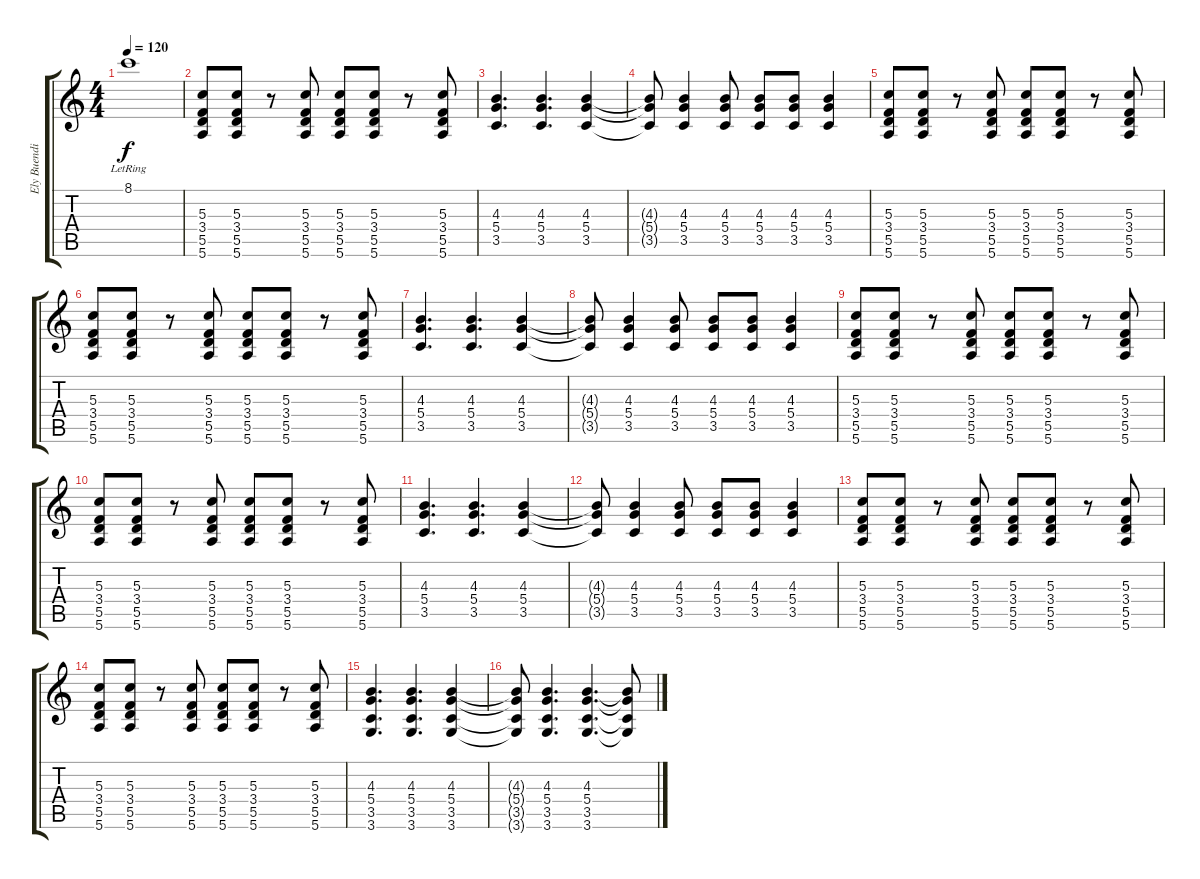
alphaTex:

\track ("Ely Buendia/Rhythm Guitar" "Ely Buendi") {instrument electricguitarjazz}
\staff {score tabs}
\tuning (E4 B3 G3 D3 A2 E2) {hide}
\ts (4 4)
\tempo 120
\clef g2
\ks c
8.1{lr}.1{dy f} |
(5.3 3.4 5.5 5.6).8 (5.3 3.4 5.5 5.6).8 r.8 (5.3 3.4 5.5 5.6).8 (5.3 3.4 5.5 5.6).8 (5.3 3.4 5.5 5.6).8 r.8 (5.3 3.4 5.5 5.6).8 |
(4.3 5.4 3.5).4{d} (4.3 5.4 3.5).4{d} (4.3 5.4 3.5).4 |
(4.3{t} 5.4{t} 3.5{t}).8 (4.3 5.4 3.5).4 (4.3 5.4 3.5).8 (4.3 5.4 3.5).8 (4.3 5.4 3.5).8 (4.3 5.4 3.5).4 |
(5.3 3.4 5.5 5.6).8 (5.3 3.4 5.5 5.6).8 r.8 (5.3 3.4 5.5 5.6).8 (5.3 3.4 5.5 5.6).8 (5.3 3.4 5.5 5.6).8 r.8 (5.3 3.4 5.5 5.6).8 |
(5.3 3.4 5.5 5.6).8 (5.3 3.4 5.5 5.6).8 r.8 (5.3 3.4 5.5 5.6).8 (5.3 3.4 5.5 5.6).8 (5.3 3.4 5.5 5.6).8 r.8 (5.3 3.4 5.5 5.6).8 |
(4.3 5.4 3.5).4{d} (4.3 5.4 3.5).4{d} (4.3 5.4 3.5).4 |
(4.3{t} 5.4{t} 3.5{t}).8 (4.3 5.4 3.5).4 (4.3 5.4 3.5).8 (4.3 5.4 3.5).8 (4.3 5.4 3.5).8 (4.3 5.4 3.5).4 |
(5.3 3.4 5.5 5.6).8 (5.3 3.4 5.5 5.6).8 r.8 (5.3 3.4 5.5 5.6).8 (5.3 3.4 5.5 5.6).8 (5.3 3.4 5.5 5.6).8 r.8 (5.3 3.4 5.5 5.6).8 |
(5.3 3.4 5.5 5.6).8 (5.3 3.4 5.5 5.6).8 r.8 (5.3 3.4 5.5 5.6).8 (5.3 3.4 5.5 5.6).8 (5.3 3.4 5.5 5.6).8 r.8 (5.3 3.4 5.5 5.6).8 |
(4.3 5.4 3.5).4{d} (4.3 5.4 3.5).4{d} (4.3 5.4 3.5).4 |
(4.3{t} 5.4{t} 3.5{t}).8 (4.3 5.4 3.5).4 (4.3 5.4 3.5).8 (4.3 5.4 3.5).8 (4.3 5.4 3.5).8 (4.3 5.4 3.5).4 |
(5.3 3.4 5.5 5.6).8 (5.3 3.4 5.5 5.6).8 r.8 (5.3 3.4 5.5 5.6).8 (5.3 3.4 5.5 5.6).8 (5.3 3.4 5.5 5.6).8 r.8 (5.3 3.4 5.5 5.6).8 |
(5.3 3.4 5.5 5.6).8 (5.3 3.4 5.5 5.6).8 r.8 (5.3 3.4 5.5 5.6).8 (5.3 3.4 5.5 5.6).8 (5.3 3.4 5.5 5.6).8 r.8 (5.3 3.4 5.5 5.6).8 |
(4.3 5.4 3.5 3.6).4{d} (4.3 5.4 3.5 3.6).4{d} (4.3 5.4 3.5 3.6).4 |
(4.3{t} 5.4{t} 3.5{t} 3.6{t}).8 (4.3 5.4 3.5 3.6).4{d} (4.3 5.4 3.5 3.6).4{d} (4.3{t} 5.4{t} 3.5{t} 3.6{t}).8
